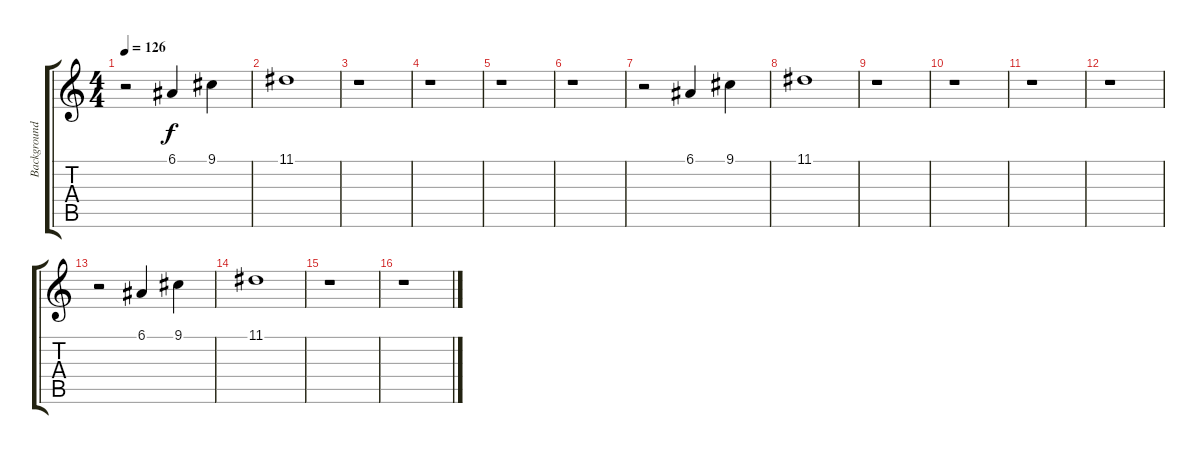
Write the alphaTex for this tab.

\track ("Background Vocals" "Background") {instrument synthvoice}
\staff {score tabs}
\tuning (E4 B3 G3 D3 A2 E2) {hide}
\ts (4 4)
\tempo 126
\clef g2
\ks c
r.2{dy f} 6.1.4 9.1.4 |
11.1.1 |
r.1 |
r.1 |
r.1 |
r.1 |
r.2 6.1.4 9.1.4 |
11.1.1 |
r.1 |
r.1 |
r.1 |
r.1 |
r.2 6.1.4 9.1.4 |
11.1.1 |
r.1 |
r.1
